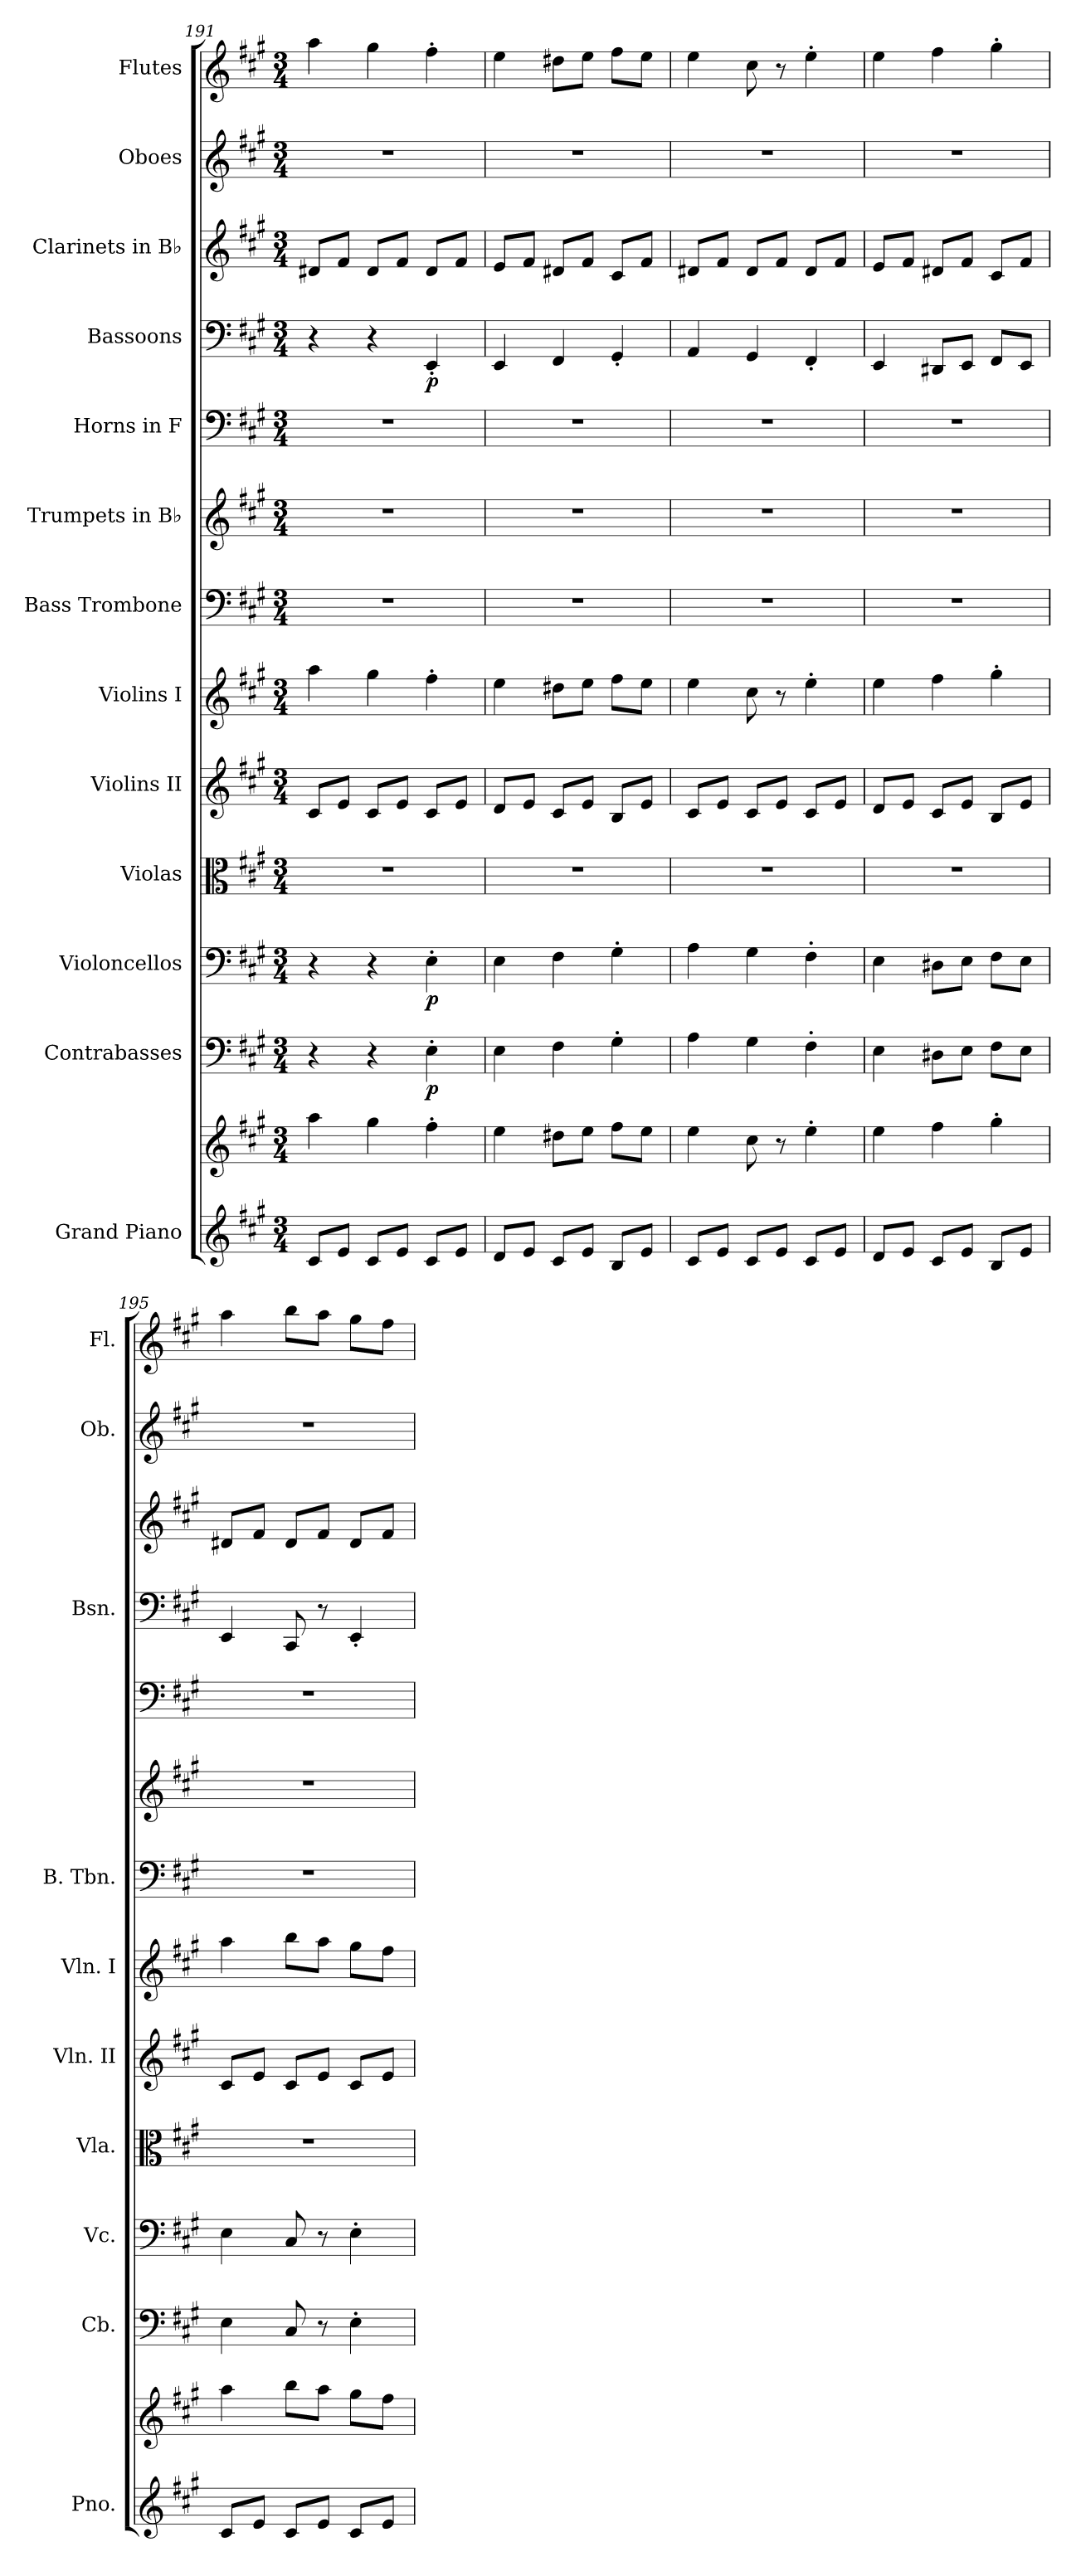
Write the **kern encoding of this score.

**kern	**kern	**kern	**dynam	**kern	**dynam	**kern	**kern	**kern	**kern	**kern	**kern	**kern	**dynam	**kern	**kern	**kern
*part13	*part13	*part12	*part12	*part11	*part11	*part10	*part9	*part8	*part7	*part6	*part5	*part4	*part4	*part3	*part2	*part1
*staff14	*staff13	*staff12	*staff12	*staff11	*staff11	*staff10	*staff9	*staff8	*staff7	*staff6	*staff5	*staff4	*staff4	*staff3	*staff2	*staff1
*I"Grand Piano	*	*I"Contrabasses	*	*I"Violoncellos	*	*I"Violas	*I"Violins II	*I"Violins I	*I"Bass Trombone	*I"Trumpets in B♭	*I"Horns in F	*I"Bassoons	*	*I"Clarinets in B♭	*I"Oboes	*I"Flutes
*I'Pno.	*	*I'Cb.	*	*I'Vc.	*	*I'Vla.	*I'Vln. II	*I'Vln. I	*I'B. Tbn.	*	*	*I'Bsn.	*	*	*I'Ob.	*I'Fl.
*clefG2	*clefG2	*clefF4	*	*clefF4	*	*clefC3	*clefG2	*clefG2	*clefF4	*clefG2	*clefF4	*clefF4	*	*clefG2	*clefG2	*clefG2
*	*	*ITrd7c12	*	*	*	*	*	*	*	*ITrd1c2	*ITrd4c7	*	*	*ITrd1c2	*	*
*k[f#c#g#]	*k[f#c#g#]	*k[f#c#g#]	*	*k[f#c#g#]	*	*k[f#c#g#]	*k[f#c#g#]	*k[f#c#g#]	*k[f#c#g#]	*k[f#]	*k[f#c#]	*k[f#c#g#]	*	*k[f#]	*k[f#c#g#]	*k[f#c#g#]
*M3/4	*M3/4	*M3/4	*	*M3/4	*	*M3/4	*M3/4	*M3/4	*M3/4	*M3/4	*M3/4	*M3/4	*	*M3/4	*M3/4	*M3/4
=191	=191	=191	=191	=191	=191	=191	=191	=191	=191	=191	=191	=191	=191	=191	=191	=191
8c#/L	4aa\	4r	.	4r	.	2.r	8c#/L	4aa\	2.r	2.r	2.r	4r	.	8c#X/L	2.r	4aa\
8e/J	.	.	.	.	.	.	8e/J	.	.	.	.	.	.	8e/J	.	.
8c#/L	4gg#\	4r	.	4r	.	.	8c#/L	4gg#\	.	.	.	4r	.	8c#/L	.	4gg#\
8e/J	.	.	.	.	.	.	8e/J	.	.	.	.	.	.	8e/J	.	.
!	!	!	!LO:DY:b	!	!LO:DY:b	!	!	!	!	!	!	!	!LO:DY:b	!	!	!
8c#/L	4ff#'\	4EE'\	p	4E'\	p	.	8c#/L	4ff#'\	.	.	.	4EE'/	p	8c#/L	.	4ff#'\
8e/J	.	.	.	.	.	.	8e/J	.	.	.	.	.	.	8e/J	.	.
=192	=192	=192	=192	=192	=192	=192	=192	=192	=192	=192	=192	=192	=192	=192	=192	=192
8d/L	4ee\	4EE\	.	4E\	.	2.r	8d/L	4ee\	2.r	2.r	2.r	4EE/	.	8d/L	2.r	4ee\
8e/J	.	.	.	.	.	.	8e/J	.	.	.	.	.	.	8e/J	.	.
8c#/L	8dd#X\L	4FF#\	.	4F#\	.	.	8c#/L	8dd#X\L	.	.	.	4FF#/	.	8c#X/L	.	8dd#X\L
8e/J	8ee\J	.	.	.	.	.	8e/J	8ee\J	.	.	.	.	.	8e/J	.	8ee\J
8B/L	8ff#\L	4GG#'\	.	4G#'\	.	.	8B/L	8ff#\L	.	.	.	4GG#'/	.	8B/L	.	8ff#\L
8e/J	8ee\J	.	.	.	.	.	8e/J	8ee\J	.	.	.	.	.	8e/J	.	8ee\J
=193	=193	=193	=193	=193	=193	=193	=193	=193	=193	=193	=193	=193	=193	=193	=193	=193
8c#/L	4ee\	4AA\	.	4A\	.	2.r	8c#/L	4ee\	2.r	2.r	2.r	4AA/	.	8c#X/L	2.r	4ee\
8e/J	.	.	.	.	.	.	8e/J	.	.	.	.	.	.	8e/J	.	.
8c#/L	8cc#\	4GG#\	.	4G#\	.	.	8c#/L	8cc#\	.	.	.	4GG#/	.	8c#/L	.	8cc#\
8e/J	8r	.	.	.	.	.	8e/J	8r	.	.	.	.	.	8e/J	.	8r
8c#/L	4ee'\	4FF#'\	.	4F#'\	.	.	8c#/L	4ee'\	.	.	.	4FF#'/	.	8c#/L	.	4ee'\
8e/J	.	.	.	.	.	.	8e/J	.	.	.	.	.	.	8e/J	.	.
=194	=194	=194	=194	=194	=194	=194	=194	=194	=194	=194	=194	=194	=194	=194	=194	=194
8d/L	4ee\	4EE\	.	4E\	.	2.r	8d/L	4ee\	2.r	2.r	2.r	4EE/	.	8d/L	2.r	4ee\
8e/J	.	.	.	.	.	.	8e/J	.	.	.	.	.	.	8e/J	.	.
8c#/L	4ff#\	8DD#X\L	.	8D#X\L	.	.	8c#/L	4ff#\	.	.	.	8DD#X/L	.	8c#X/L	.	4ff#\
8e/J	.	8EE\J	.	8E\J	.	.	8e/J	.	.	.	.	8EE/J	.	8e/J	.	.
8B/L	4gg#'\	8FF#\L	.	8F#\L	.	.	8B/L	4gg#'\	.	.	.	8FF#/L	.	8B/L	.	4gg#'\
8e/J	.	8EE\J	.	8E\J	.	.	8e/J	.	.	.	.	8EE/J	.	8e/J	.	.
=195	=195	=195	=195	=195	=195	=195	=195	=195	=195	=195	=195	=195	=195	=195	=195	=195
8c#/L	4aa\	4EE\	.	4E\	.	2.r	8c#/L	4aa\	2.r	2.r	2.r	4EE/	.	8c#X/L	2.r	4aa\
8e/J	.	.	.	.	.	.	8e/J	.	.	.	.	.	.	8e/J	.	.
8c#/L	8bb\L	8CC#/	.	8C#/	.	.	8c#/L	8bb\L	.	.	.	8CC#/	.	8c#/L	.	8bb\L
8e/J	8aa\J	8r	.	8r	.	.	8e/J	8aa\J	.	.	.	8r	.	8e/J	.	8aa\J
8c#/L	8gg#\L	4EE'\	.	4E'\	.	.	8c#/L	8gg#\L	.	.	.	4EE'/	.	8c#/L	.	8gg#\L
8e/J	8ff#\J	.	.	.	.	.	8e/J	8ff#\J	.	.	.	.	.	8e/J	.	8ff#\J
=	=	=	=	=	=	=	=	=	=	=	=	=	=	=	=	=
*-	*-	*-	*-	*-	*-	*-	*-	*-	*-	*-	*-	*-	*-	*-	*-	*-
